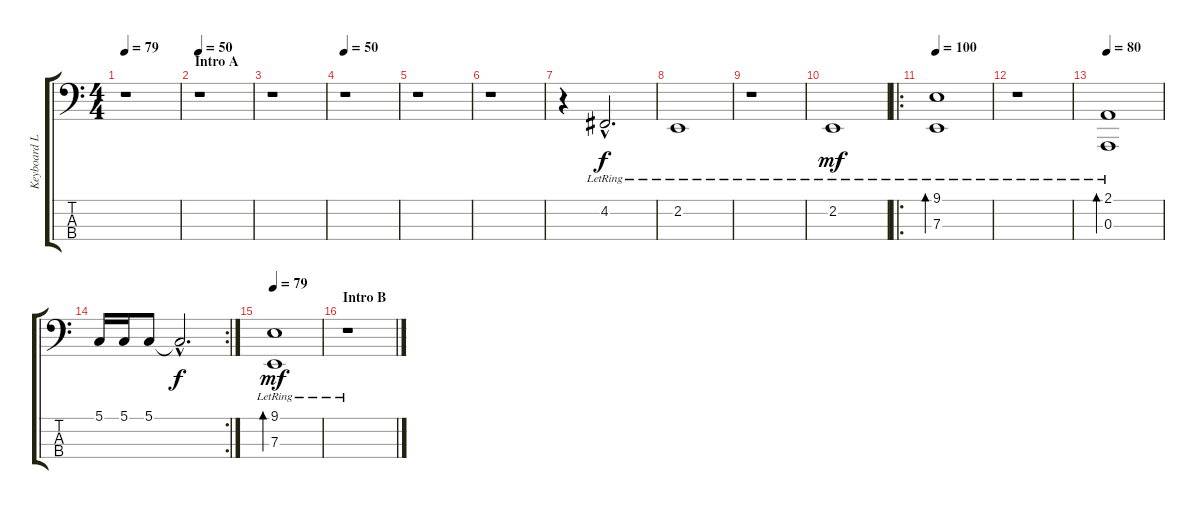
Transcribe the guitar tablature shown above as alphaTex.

\track ("Keyboard Left Hand" "Keyboard L") {instrument acousticgrandpiano}
\staff {score tabs}
\tuning (G2 D2 A1 E1) {hide}
\ts (4 4)
\tempo 79
\clef f4
\ks c
r.1{dy f instrument acousticgrandpiano} |
\section ("" "Intro A")
\tempo 50
r.1 |
r.1 |
\tempo 50
r.1 |
r.1 |
r.1 |
r.4 4.2{hac lr}.2{d} |
2.2{lr}.1 |
r.1 |
2.2{lr}.1{dy mf} |
\ro
\tempo 100
(9.1{lr} 7.3{lr}).1{bd 120} |
r.1 |
\tempo 80
(2.1{lr} 0.3{lr}).1{bd 120} |
\rc 2
5.1.16 5.1.16 5.1.8 5.1{hac t}.2{d dy f} |
\tempo 79
(9.1{lr} 7.3{lr}).1{bd 120 dy mf} |
\section ("" "Intro B")
r.1
